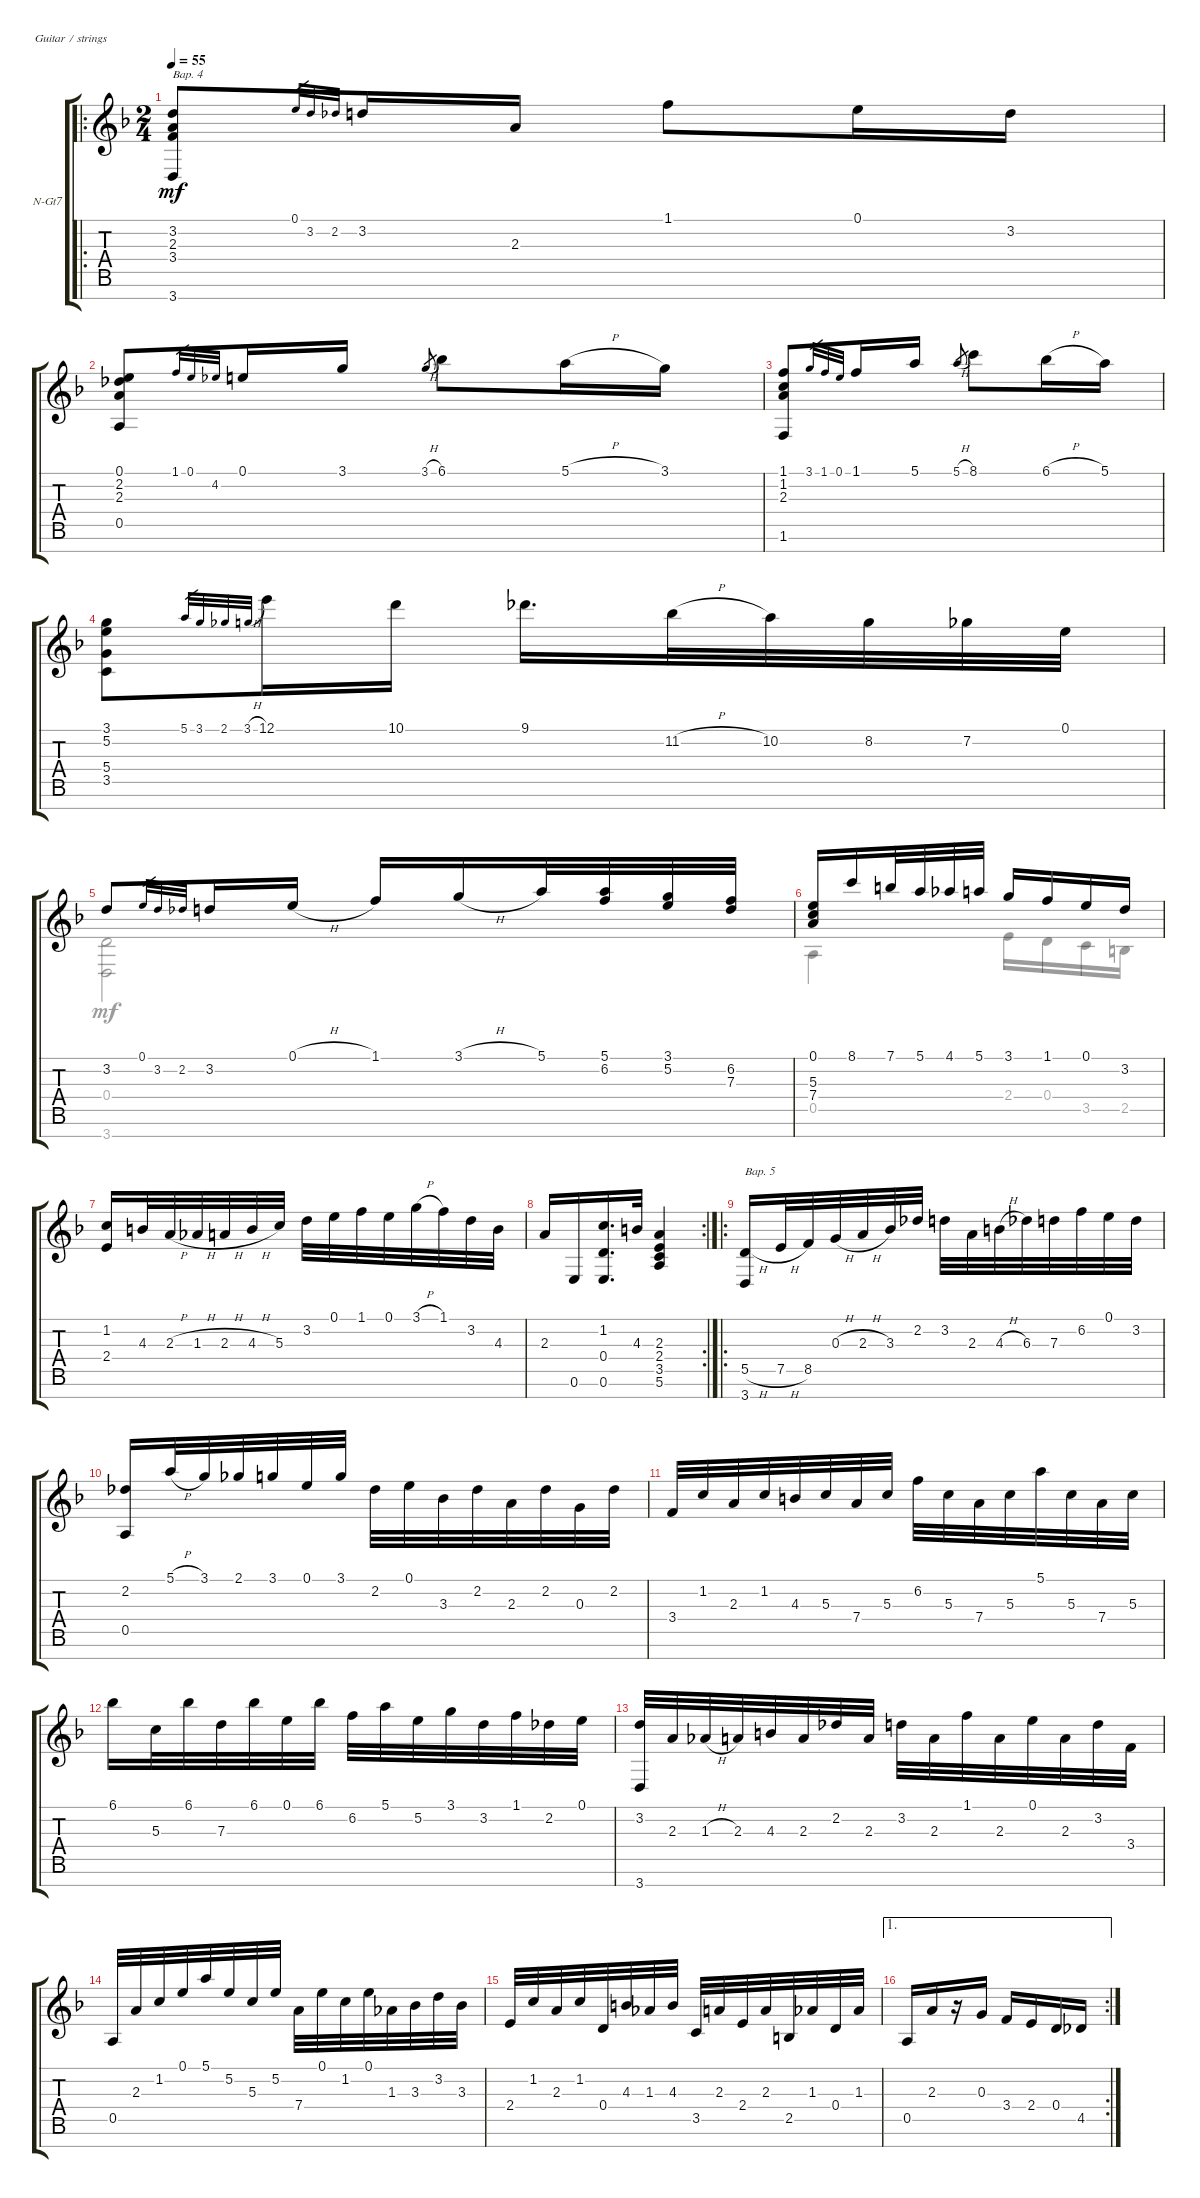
\defaultSystemsLayout 4
\bracketExtendMode groupsimilarinstruments
\firstSystemTrackNameOrientation horizontal
\otherSystemsTrackNameOrientation horizontal
\track ("Nylon Guitar" "N-Gt7") {instrument acousticguitarnylon}
\staff {score tabs}
\tuning (E4 B3 G3 D3 A2 E2 B1)
\voice
\ro
\ts (2 4)
\tempo 55
\clef g2
\ks f
(3.7 3.4 2.3 3.2).8{txt "Вар. 4" dy mf} 0.1.32{gr} 3.2.32{gr} 2.2.32{gr} 3.2.16 2.3.16 1.1.8 0.1.16 3.2.16 |
(0.1 2.2 2.3 0.5).8 1.1.32{gr} 0.1.32{gr} 4.2.32{gr} 0.1.16 3.1.16 3.1{h}.8{gr} 6.1.8 5.1{h}.16 3.1.16 |
(1.6 2.3 1.2 1.1).8 3.1.32{gr} 1.1.32{gr} 0.1.32{gr} 1.1.16 5.1.16 5.1{h}.8{gr} 8.1.8 6.1{h}.16 5.1.16 |
(3.1 5.2 5.4 3.5).8 5.1.32{gr} 3.1.32{gr} 2.1.32{gr} 3.1{h}.32{gr} 12.1.16 10.1.16 9.1.16{d} 11.2{h}.32 10.2.32 8.2.32 7.2.32 0.1.32 |
3.2.8 0.1.32{gr} 3.2.32{gr} 2.2.32{gr} 3.2.16 0.1{h}.16 1.1.16 3.1{h}.16 5.1.32 (5.1 6.2).32 (3.1 5.2).32 (6.2 7.3).32 |
(0.1 5.3 7.4).16 8.1.16 7.1.32 5.1.32 4.1.32 5.1.32 3.1.16 1.1.16 0.1.16 3.2.16 |
(1.2 2.4).16 4.3.32 2.3{h}.32 1.3{h}.32 2.3{h}.32 4.3{h}.32 5.3.32 3.2.32 0.1.32 1.1.32 0.1.32 3.1{h}.32 1.1.32 3.2.32 4.3.32 |
\rc 2
2.3.16 0.6.16 (0.6 0.4 1.2).16{d} 4.3.32 (2.3 2.4 3.5 5.6).4 |
\ro
(5.5{h} 3.7).16{txt "Вар. 5"} 7.5{h}.32 8.5.32 0.3{h}.32 2.3{h}.32 3.3.32 2.2.32 3.2.32 2.3.32 4.3{h}.32 6.3.32 7.3.32 6.2.32 0.1.32 3.2.32 |
(2.2 0.5).16 5.1{h}.32 3.1.32 2.1.32 3.1.32 0.1.32 3.1.32 2.2.32 0.1.32 3.3.32 2.2.32 2.3.32 2.2.32 0.3.32 2.2.32 |
3.4.32 1.2.32 2.3.32 1.2.32 4.3.32 5.3.32 7.4.32 5.3.32 6.2.32 5.3.32 7.4.32 5.3.32 5.1.32 5.3.32 7.4.32 5.3.32 |
6.1.16 5.3.32 6.1.32 7.3.32 6.1.32 0.1.32 6.1.32 6.2.32 5.1.32 5.2.32 3.1.32 3.2.32 1.1.32 2.2.32 0.1.32 |
(3.2 3.7).32 2.3.32 1.3{h}.32 2.3.32 4.3.32 2.3.32 2.2.32 2.3.32 3.2.32 2.3.32 1.1.32 2.3.32 0.1.32 2.3.32 3.2.32 3.4.32 |
0.5.32 2.3.32 1.2.32 0.1.32 5.1.32 5.2.32 5.3.32 5.2.32 7.4.32 0.1.32 1.2.32 0.1.32 1.3.32 3.3.32 3.2.32 3.3.32 |
2.4.32 1.2.32 2.3.32 1.2.32 0.4.32 4.3.32 1.3.32 4.3.32 3.5.32 2.3.32 2.4.32 2.3.32 2.5.32 1.3.32 0.4.32 1.3.32 |
\ae 1
\rc 2
0.5.16 2.3.16 r.16 0.3.16 3.4.16 2.4.16 0.4.16 4.5.16
\voice
\clef g2
\ottava regular
\simile none
\ks f
|
|
|
|
(0.4 3.7).2 |
0.5.4 2.4.16 0.4.16 3.5.16 2.5.16 |
|
|
|
|
|
|
|
|
|
